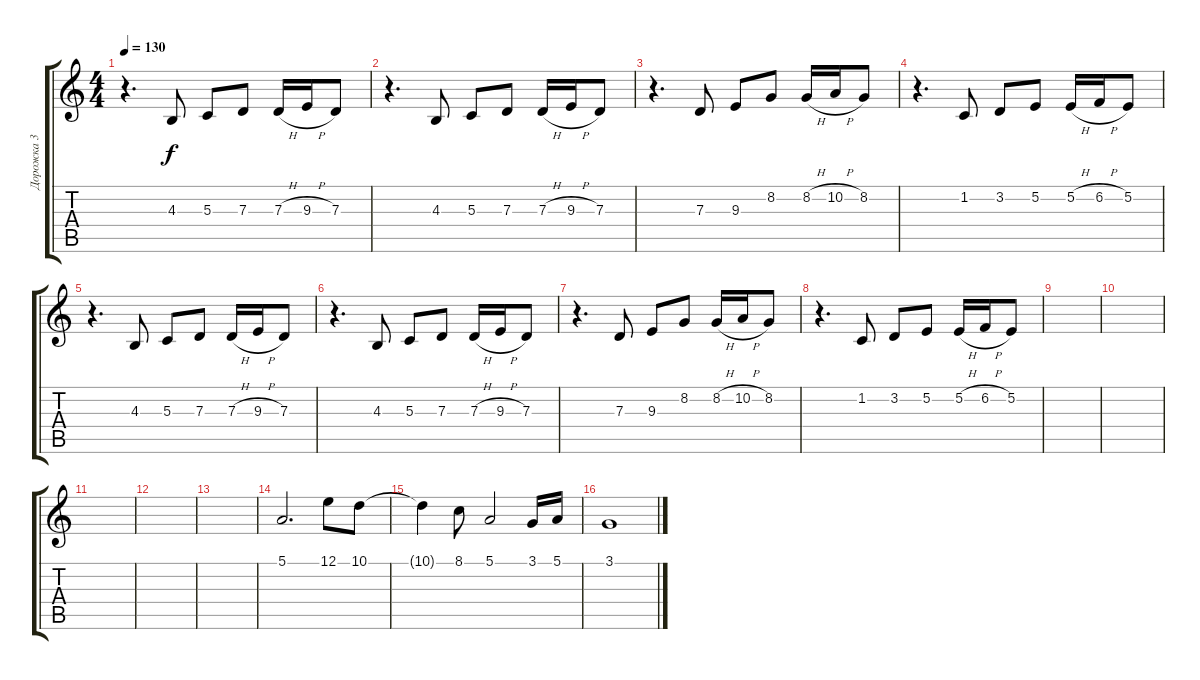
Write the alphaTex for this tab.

\track ("Дорожка 3" "Дорожка 3") {instrument lead2sawtooth}
\staff {score tabs}
\tuning (E4 B3 G3 D3 A2 E2) {hide}
\ts (4 4)
\tempo 130
\clef g2
\ks c
r.4{d dy f} 4.3.8 5.3.8 7.3.8 7.3{h}.16 9.3{h}.16 7.3.8 |
r.4{d} 4.3.8 5.3.8 7.3.8 7.3{h}.16 9.3{h}.16 7.3.8 |
r.4{d} 7.3.8 9.3.8 8.2.8 8.2{h}.16 10.2{h}.16 8.2.8 |
r.4{d} 1.2.8 3.2.8 5.2.8 5.2{h}.16 6.2{h}.16 5.2.8 |
r.4{d} 4.3.8 5.3.8 7.3.8 7.3{h}.16 9.3{h}.16 7.3.8 |
r.4{d} 4.3.8 5.3.8 7.3.8 7.3{h}.16 9.3{h}.16 7.3.8 |
r.4{d} 7.3.8 9.3.8 8.2.8 8.2{h}.16 10.2{h}.16 8.2.8 |
r.4{d} 1.2.8 3.2.8 5.2.8 5.2{h}.16 6.2{h}.16 5.2.8 |
|
|
|
|
|
5.1.2{d} 12.1.8 10.1.8 |
10.1{t}.4 8.1.8 5.1.2 3.1.16 5.1.16 |
3.1.1
